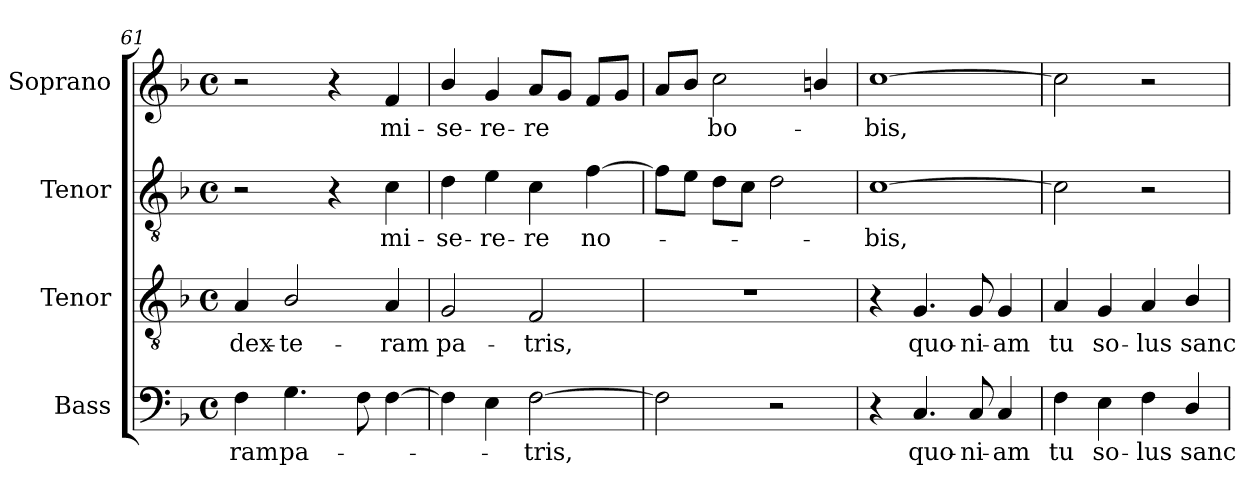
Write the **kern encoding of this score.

**kern	**text	**kern	**text	**kern	**text	**kern	**text
*part4	*part4	*part3	*part3	*part2	*part2	*part1	*part1
*staff4	*staff4	*staff3	*staff3	*staff2	*staff2	*staff1	*staff1
*I"Bass	*	*I"Tenor	*	*I"Tenor	*	*I"Soprano	*
*I'B.	*	*I'T.	*	*I'T.	*	*I'S.	*
!!LO:LB:g=z
*clefF4	*	*clefGv2	*	*clefGv2	*	*clefG2	*
*	*	*ITrd7c12	*	*ITrd7c12	*	*	*
*k[b-]	*	*k[b-]	*	*k[b-]	*	*k[b-]	*
*F:	*	*F:	*	*F:	*	*F:	*
*M4/4	*	*M4/4	*	*M4/4	*	*M4/4	*
*met(c)	*	*met(c)	*	*met(c)	*	*met(c)	*
=61	=61	=61	=61	=61	=61	=61	=61
!	!LO:LY:b:color=#000000	!	!	!	!	!	!
!	!	!	!LO:LY:b:color=#000000	!	!	!	!
4Fi\	-ram	4AAi/	dex-	2r	.	2r	.
!	!LO:LY:b:color=#000000	!	!	!	!	!	!
!	!	!	!LO:LY:b:color=#000000	!	!	!	!
4.Gi\	pa-	2BB-i/	-te-	.	.	.	.
.	.	.	.	4r	.	4r	.
8Fi\	.	.	.	.	.	.	.
!	!	!	!LO:LY:b:color=#000000	!	!	!	!
!	!	!	!	!	!LO:LY:b:color=#000000	!	!
!	!	!	!	!	!	!	!LO:LY:b:color=#000000
[4Fi\	.	4AAi/	-ram	4Ci\	mi-	4fi/	mi-
=62	=62	=62	=62	=62	=62	=62	=62
!	!	!	!LO:LY:b:color=#000000	!	!	!	!
!	!	!	!	!	!LO:LY:b:color=#000000	!	!
!	!	!	!	!	!	!	!LO:LY:b:color=#000000
4Fi\]	.	2GGi/	pa-	4Di\	-se-	4b-i/	-se-
!	!	!	!	!	!LO:LY:b:color=#000000	!	!
!	!	!	!	!	!	!	!LO:LY:b:color=#000000
4Ei\	.	.	.	4Ei\	-re-	4gi/	-re-
!	!LO:LY:b:color=#000000	!	!	!	!	!	!
!	!	!	!LO:LY:b:color=#000000	!	!	!	!
!	!	!	!	!	!LO:LY:b:color=#000000	!	!
!	!	!	!	!	!	!	!LO:LY:b:color=#000000
[2Fi\	-tris,	2FFi/	-tris,	4Ci\	-re	8ai/L	-re
.	.	.	.	.	.	8gi/J	.
!	!	!	!	!	!LO:LY:b:color=#000000	!	!
.	.	.	.	[4Fi\	no-	8fi/L	.
.	.	.	.	.	.	8gi/J	.
=63	=63	=63	=63	=63	=63	=63	=63
2Fi\]	.	1r	.	8Fi\L]	.	8ai/L	.
.	.	.	.	8Ei\J	.	8b-i/J	.
!	!	!	!	!	!	!	!LO:LY:b:color=#000000
.	.	.	.	8Di\L	.	2cci\	bo-
.	.	.	.	8Ci\J	.	.	.
2r	.	.	.	2Di\	.	.	.
.	.	.	.	.	.	4bni/	.
=64	=64	=64	=64	=64	=64	=64	=64
!	!	!	!	!	!LO:LY:b:color=#000000	!	!
!	!	!	!	!	!	!	!LO:LY:b:color=#000000
4r	.	4r	.	[1Ci	-bis,	[1cci	-bis,
!	!LO:LY:b:color=#000000	!	!	!	!	!	!
!	!	!	!LO:LY:b:color=#000000	!	!	!	!
4.Ci/	quo-	4.GGi/	quo-	.	.	.	.
!	!LO:LY:b:color=#000000	!	!	!	!	!	!
!	!	!	!LO:LY:b:color=#000000	!	!	!	!
8Ci/	-ni-	8GGi/	-ni-	.	.	.	.
!	!LO:LY:b:color=#000000	!	!	!	!	!	!
!	!	!	!LO:LY:b:color=#000000	!	!	!	!
4Ci/	-am	4GGi/	-am	.	.	.	.
=65	=65	=65	=65	=65	=65	=65	=65
!	!LO:LY:b:color=#000000	!	!	!	!	!	!
!	!	!	!LO:LY:b:color=#000000	!	!	!	!
4Fi\	tu	4AAi/	tu	2Ci\]	.	2cci\]	.
!	!LO:LY:b:color=#000000	!	!	!	!	!	!
!	!	!	!LO:LY:b:color=#000000	!	!	!	!
4Ei\	so-	4GGi/	so-	.	.	.	.
!	!LO:LY:b:color=#000000	!	!	!	!	!	!
!	!	!	!LO:LY:b:color=#000000	!	!	!	!
4Fi\	-lus	4AAi/	-lus	2r	.	2r	.
!	!LO:LY:b:color=#000000	!	!	!	!	!	!
!	!	!	!LO:LY:b:color=#000000	!	!	!	!
4Di/	sanc-	4BB-i/	sanc-	.	.	.	.
=	=	=	=	=	=	=	=
*-	*-	*-	*-	*-	*-	*-	*-
